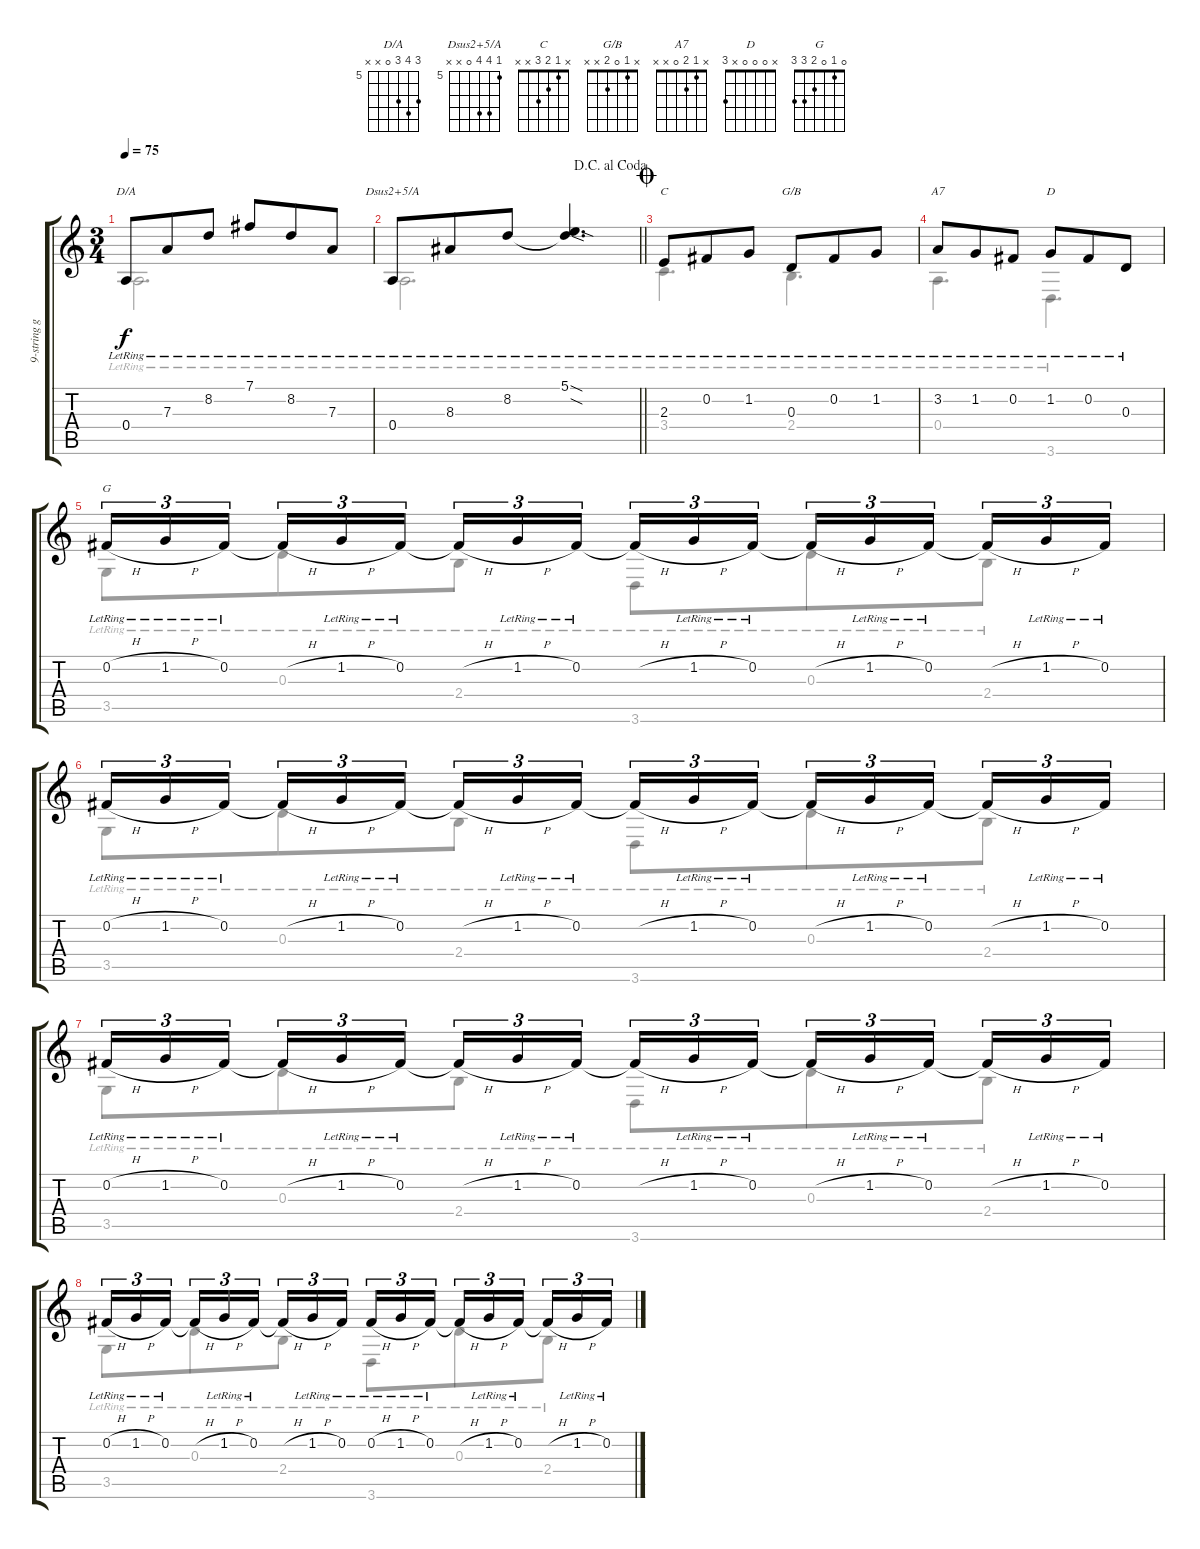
\track ("9-string guitar" "9-string g") {instrument acousticguitarsteel}
\staff {score tabs}
\tuning (B3 Gb3 D3 A2 E2 B1) {hide}
\chord ("D/A" 7 8 7 0 x x) {firstfret 5}
\chord ("Dsus2+5/A" 5 8 8 0 x x) {firstfret 5}
\chord ("C" x 1 2 3 x x)
\chord ("G/B" x 1 0 2 x x)
\chord ("A7" x 1 2 0 x x)
\chord ("D" x 0 0 0 x 3)
\chord ("G" 0 1 0 2 3 3)
\voice
\ts (3 4)
\tempo 75
\clef g2
\ks c
0.4{lr}.8{ch "D/A" dy f beam merge} 7.3{lr}.8{beam merge} 8.2{lr}.8{beam split} 7.1{lr}.8{beam merge} 8.2{lr}.8{beam merge} 7.3{lr}.8 |
\jump dacapoalcoda
\barLineRight lightlight
0.4{lr}.8{ch "Dsus2+5/A"} 8.3{lr}.8{beam merge} 8.2{lr}.8 (5.1{sod lr} 8.2{sod t}).4{d} |
\jump coda
2.3{lr}.8{ch "C"} 0.2{lr}.8{beam merge} 1.2{lr}.8{beam split} 0.3{lr}.8{ch "G/B" beam merge} 0.2{lr}.8 1.2{lr}.8 |
3.2{lr}.8{ch "A7"} 1.2{lr}.8{beam merge} 0.2{lr}.8{beam split} 1.2{lr}.8{ch "D" beam merge} 0.2{lr}.8{beam merge} 0.3{lr}.8 |
0.2{h lr}.16{tu (3 2) ch "G"} 1.2{h lr}.16{tu (3 2)} 0.2{lr}.16{tu (3 2) beam splitsecondary} 0.2{h t}.16{tu (3 2)} 1.2{h lr}.16{tu (3 2)} 0.2{lr}.16{tu (3 2)} 0.2{h t}.16{tu (3 2)} 1.2{h lr}.16{tu (3 2)} 0.2{lr}.16{tu (3 2) beam splitsecondary} 0.2{h t}.16{tu (3 2)} 1.2{h lr}.16{tu (3 2)} 0.2{lr}.16{tu (3 2)} 0.2{h t}.16{tu (3 2)} 1.2{h lr}.16{tu (3 2)} 0.2{lr}.16{tu (3 2) beam splitsecondary} 0.2{h t}.16{tu (3 2)} 1.2{h lr}.16{tu (3 2)} 0.2{lr}.16{tu (3 2)} |
0.2{h lr}.16{tu (3 2)} 1.2{h lr}.16{tu (3 2)} 0.2{lr}.16{tu (3 2) beam splitsecondary} 0.2{h t}.16{tu (3 2)} 1.2{h lr}.16{tu (3 2)} 0.2{lr}.16{tu (3 2)} 0.2{h t}.16{tu (3 2)} 1.2{h lr}.16{tu (3 2)} 0.2{lr}.16{tu (3 2) beam splitsecondary} 0.2{h t}.16{tu (3 2)} 1.2{h lr}.16{tu (3 2)} 0.2{lr}.16{tu (3 2)} 0.2{h t}.16{tu (3 2)} 1.2{h lr}.16{tu (3 2)} 0.2{lr}.16{tu (3 2) beam splitsecondary} 0.2{h t}.16{tu (3 2)} 1.2{h lr}.16{tu (3 2)} 0.2{lr}.16{tu (3 2)} |
0.2{h lr}.16{tu (3 2)} 1.2{h lr}.16{tu (3 2)} 0.2{lr}.16{tu (3 2) beam splitsecondary} 0.2{h t}.16{tu (3 2)} 1.2{h lr}.16{tu (3 2)} 0.2{lr}.16{tu (3 2)} 0.2{h t}.16{tu (3 2)} 1.2{h lr}.16{tu (3 2)} 0.2{lr}.16{tu (3 2) beam splitsecondary} 0.2{h t}.16{tu (3 2)} 1.2{h lr}.16{tu (3 2)} 0.2{lr}.16{tu (3 2)} 0.2{h t}.16{tu (3 2)} 1.2{h lr}.16{tu (3 2)} 0.2{lr}.16{tu (3 2) beam splitsecondary} 0.2{h t}.16{tu (3 2)} 1.2{h lr}.16{tu (3 2)} 0.2{lr}.16{tu (3 2)} |
0.2{h lr}.16{tu (3 2)} 1.2{h lr}.16{tu (3 2)} 0.2{lr}.16{tu (3 2) beam splitsecondary} 0.2{h t}.16{tu (3 2)} 1.2{h lr}.16{tu (3 2)} 0.2{lr}.16{tu (3 2)} 0.2{h t}.16{tu (3 2)} 1.2{h lr}.16{tu (3 2)} 0.2{lr}.16{tu (3 2) beam splitsecondary} 0.2{h lr}.16{tu (3 2)} 1.2{h lr}.16{tu (3 2)} 0.2{lr}.16{tu (3 2)} 0.2{h t}.16{tu (3 2)} 1.2{h lr}.16{tu (3 2)} 0.2{lr}.16{tu (3 2) beam splitsecondary} 0.2{h t}.16{tu (3 2)} 1.2{h lr}.16{tu (3 2)} 0.2{lr}.16{tu (3 2)}
\voice
\clef g2
\ottava regular
\simile none
\ks c
0.4{lr}.2{d dy f} |
\barLineRight lightlight
0.4{lr}.2{d} |
3.4{lr}.4{d} 2.4{lr}.4{d} |
0.4{lr}.4{d} 3.6{lr}.4{d} |
3.5{lr}.8{beam merge} 0.3{lr}.8{beam merge} 2.4{lr}.8{beam split} 3.6{lr}.8{beam merge} 0.3{lr}.8{beam merge} 2.4{lr}.8 |
3.5{lr}.8{beam merge} 0.3{lr}.8{beam merge} 2.4{lr}.8{beam split} 3.6{lr}.8{beam merge} 0.3{lr}.8{beam merge} 2.4{lr}.8 |
3.5{lr}.8{beam merge} 0.3{lr}.8{beam merge} 2.4{lr}.8{beam split} 3.6{lr}.8{beam merge} 0.3{lr}.8{beam merge} 2.4{lr}.8 |
3.5{lr}.8{beam merge} 0.3{lr}.8{beam merge} 2.4{lr}.8{beam split} 3.6{lr}.8{beam merge} 0.3{lr}.8{beam merge} 2.4{lr}.8
